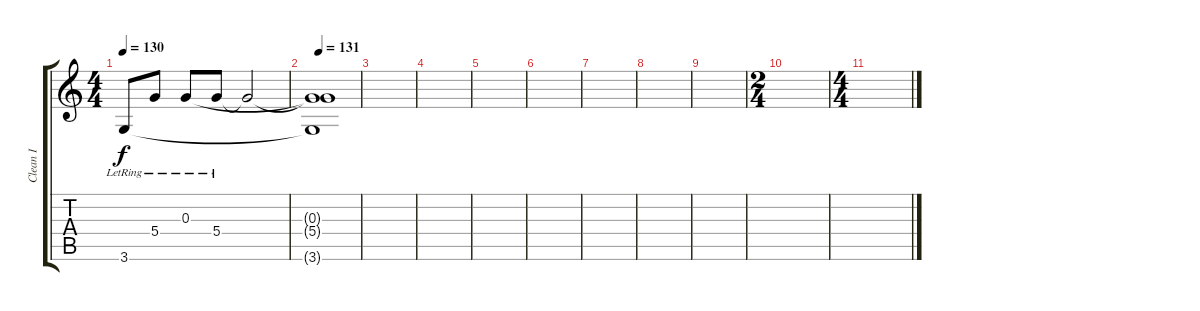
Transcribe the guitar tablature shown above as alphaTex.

\track ("Clean I" "Clean I") {instrument electricguitarclean}
\staff {score tabs}
\tuning (E4 B3 G3 D3 A2 E2) {hide}
\ts (4 4)
\tempo 130
\clef g2
\ks c
3.6{lr}.8{dy f} 5.4{lr}.8 0.3{lr}.8 5.4{lr}.8 5.4{t}.2 |
\tempo 131
(0.3{t} 5.4{t} 3.6{t}).1 |
|
|
|
|
|
|
|
\ts (2 4)
|
\ts (4 4)
